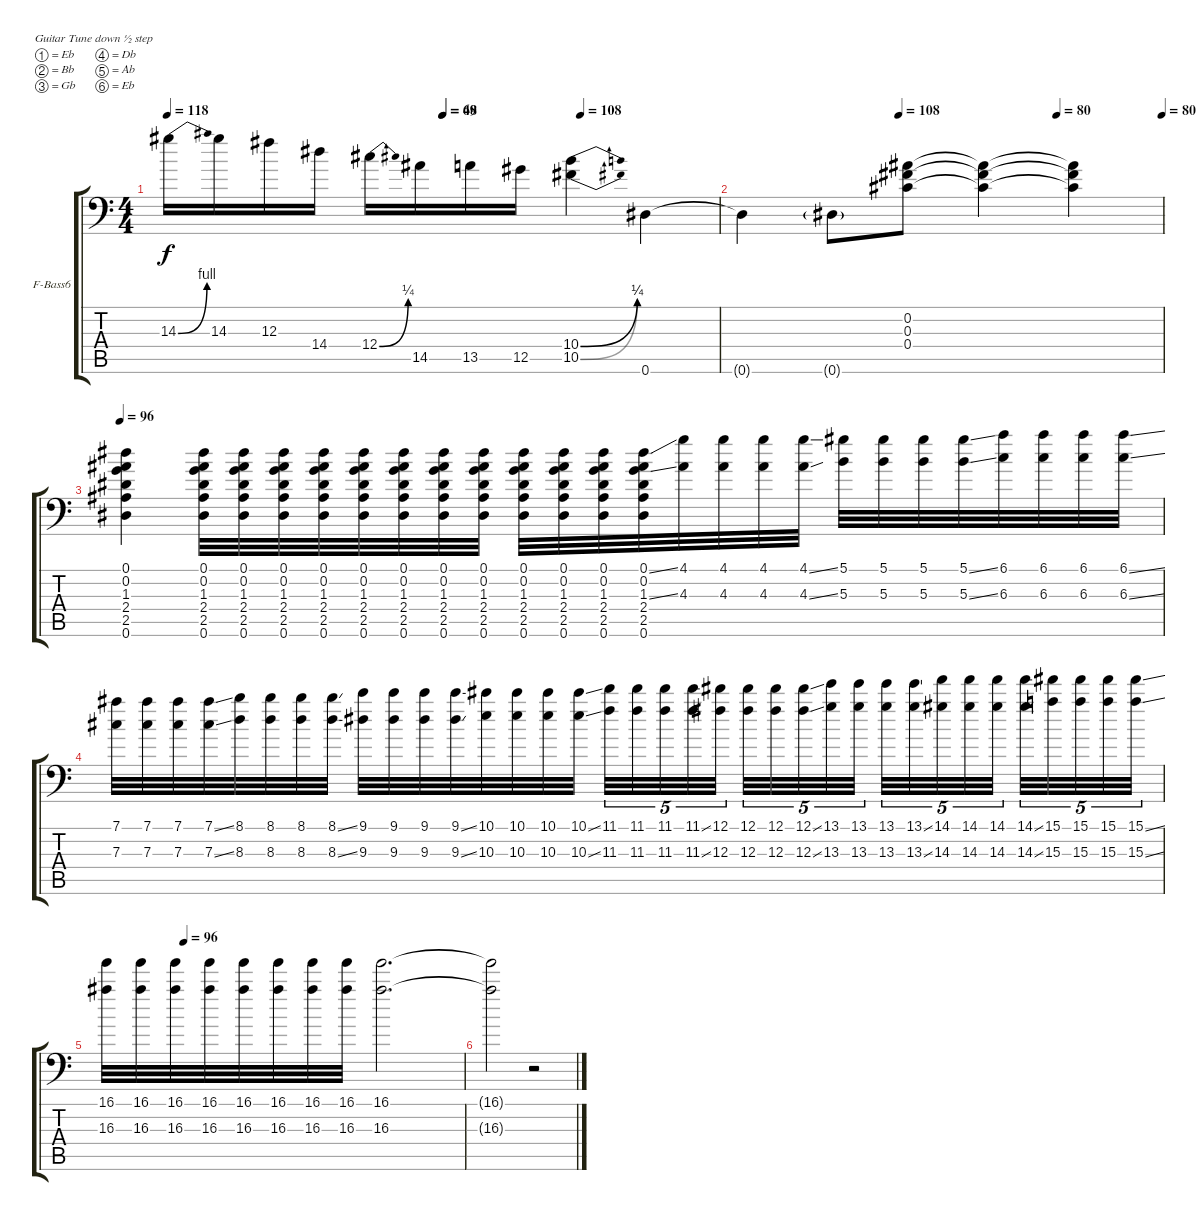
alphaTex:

\bracketExtendMode groupsimilarinstruments
\firstSystemTrackNameOrientation horizontal
\otherSystemsTrackNameOrientation horizontal
\track ("Overdub" "F-Bass6") {instrument fretlessbass}
\staff {score tabs}
\tuning (Eb4 Bb3 Gb3 Db3 Ab2 Eb2)
\ts (4 4)
\tempo 118
\tempo (69 0.4999)
\tempo (48 0.5)
\tempo (108 0.75)
\clef f4
\ks c
14.3{be (bend 0 0 60 4)}.16{dy f} 14.3.16 12.3.16 14.4.16 12.4{be (bend 0 0 60 1)}.16 14.5.16 13.5.16 12.5.16 (10.4{be (bend 0 0 60 1)} 10.5{be (bend 0 0 60 1)}).4 0.6.4 |
\tempo (108 0.375)
\tempo (80 0.75)
\tempo (80 1)
0.6{t}.4 0.6{g}.8 (0.2 0.3 0.4).8 (0.2{t} 0.3{t} 0.4{t}).4 (0.2{t} 0.3{t} 0.4{t}).4 |
\tempo 96
(0.1 0.2 1.3 2.4 2.5 0.6).4 (0.1 0.2 1.3 2.4 2.5 0.6).32 (0.1 0.2 1.3 2.4 2.5 0.6).32 (0.1 0.2 1.3 2.4 2.5 0.6).32 (0.1 0.2 1.3 2.4 2.5 0.6).32 (0.1 0.2 1.3 2.4 2.5 0.6).32 (0.1 0.2 1.3 2.4 2.5 0.6).32 (0.1 0.2 1.3 2.4 2.5 0.6).32 (0.1 0.2 1.3 2.4 2.5 0.6).32 (0.1 0.2 1.3 2.4 2.5 0.6).32 (0.1 0.2 1.3 2.4 2.5 0.6).32 (0.1 0.2 1.3 2.4 2.5 0.6).32 (0.1{ss} 0.2 1.3{ss} 2.4 2.5 0.6).32 (4.1 4.3).32 (4.1 4.3).32 (4.1 4.3).32 (4.1{ss} 4.3{ss}).32 (5.1 5.3).32 (5.1 5.3).32 (5.1 5.3).32 (5.1{ss} 5.3{ss}).32 (6.1 6.3).32 (6.1 6.3).32 (6.1 6.3).32 (6.1{ss} 6.3{ss}).32 |
(7.1 7.3).32 (7.1 7.3).32 (7.1 7.3).32 (7.1{ss} 7.3{ss}).32 (8.1 8.3).32 (8.1 8.3).32 (8.1 8.3).32 (8.1{ss} 8.3{ss}).32 (9.1 9.3).32 (9.1 9.3).32 (9.1 9.3).32 (9.1{ss} 9.3{ss}).32 (10.1 10.3).32 (10.1 10.3).32 (10.1 10.3).32 (10.1{ss} 10.3{ss}).32 (11.1 11.3).32{tu (5 4)} (11.1 11.3).32{tu (5 4)} (11.1 11.3).32{tu (5 4)} (11.1{ss} 11.3{ss}).32{tu (5 4)} (12.1 12.3).32{tu (5 4)} (12.1 12.3).32{tu (5 4)} (12.1 12.3).32{tu (5 4)} (12.1{ss} 12.3{ss}).32{tu (5 4)} (13.1 13.3).32{tu (5 4)} (13.1 13.3).32{tu (5 4)} (13.1 13.3).32{tu (5 4)} (13.1{ss} 13.3{ss}).32{tu (5 4)} (14.1 14.3).32{tu (5 4)} (14.1 14.3).32{tu (5 4)} (14.1 14.3).32{tu (5 4)} (14.1{ss} 14.3{ss}).32{tu (5 4)} (15.1 15.3).32{tu (5 4)} (15.1 15.3).32{tu (5 4)} (15.1 15.3).32{tu (5 4)} (15.1{ss} 15.3{ss}).32{tu (5 4)} |
\tempo (96 0.21875)
(16.1 16.3).32 (16.1 16.3).32 (16.1 16.3).32 (16.1 16.3).32 (16.1 16.3).32 (16.1 16.3).32 (16.1 16.3).32 (16.1 16.3).32 (16.1 16.3).2{d} |
(16.1{t} 16.3{t}).2 r.2
